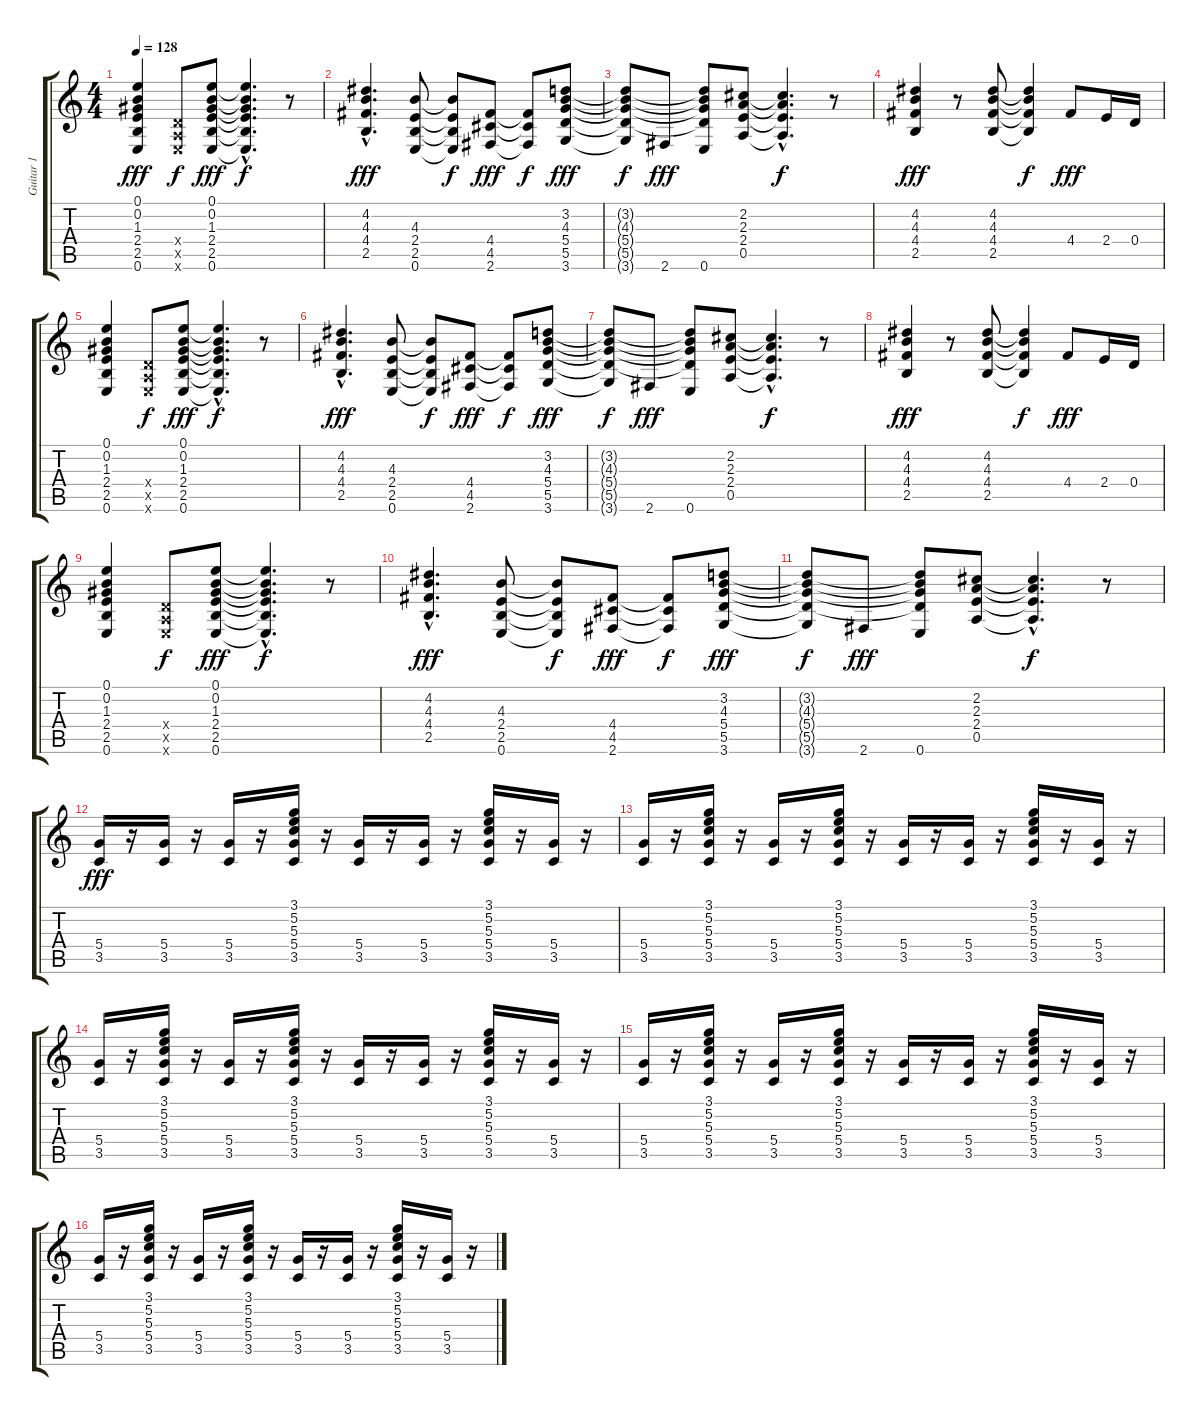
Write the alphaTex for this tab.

\track ("Guitar 1" "Guitar 1") {instrument distortionguitar}
\staff {score tabs}
\tuning (E4 B3 G3 D3 A2 E2) {hide}
\ts (4 4)
\tempo 128
\clef g2
\ks c
(0.1 0.2 1.3 2.4 2.5 0.6).4{dy fff} (0.4{x} 0.5{x} 0.6{x}).8{dy f} (0.1 0.2 1.3 2.4 2.5 0.6).8{dy fff} (0.1{hac t} 0.2{hac t} 1.3{hac t} 2.4{hac t} 2.5{hac t} 0.6{hac t}).4{d dy f} r.8 |
(4.2{hac} 4.3{hac} 4.4{hac} 2.5{hac}).4{d dy fff} (4.3 2.4 2.5 0.6).8 (4.3{t} 2.4{t} 2.5{t} 0.6{t}).8{dy f} (4.4 4.5 2.6).8{dy fff} (4.4{t} 4.5{t} 2.6{t}).8{dy f} (3.2 4.3 5.4 5.5 3.6).8{dy fff} |
(3.2{t} 4.3{t} 5.4{t} 5.5{t} 3.6{t}).8{dy f} 2.6.8{dy fff} (3.2{t} 4.3{t} 5.4{t} 5.5{t} 0.6).8 (2.2 2.3 2.4 0.5).8 (2.2{hac t} 2.3{hac t} 2.4{hac t} 0.5{hac t}).4{d dy f} r.8 |
(4.2 4.3 4.4 2.5).4{dy fff} r.8 (4.2 4.3 4.4 2.5).8 (4.2{t} 4.3{t} 4.4{t} 2.5{t}).4{dy f} 4.4.8{dy fff} 2.4.16 0.4.16 |
(0.1 0.2 1.3 2.4 2.5 0.6).4 (0.4{x} 0.5{x} 0.6{x}).8{dy f} (0.1 0.2 1.3 2.4 2.5 0.6).8{dy fff} (0.1{hac t} 0.2{hac t} 1.3{hac t} 2.4{hac t} 2.5{hac t} 0.6{hac t}).4{d dy f} r.8 |
(4.2{hac} 4.3{hac} 4.4{hac} 2.5{hac}).4{d dy fff} (4.3 2.4 2.5 0.6).8 (4.3{t} 2.4{t} 2.5{t} 0.6{t}).8{dy f} (4.4 4.5 2.6).8{dy fff} (4.4{t} 4.5{t} 2.6{t}).8{dy f} (3.2 4.3 5.4 5.5 3.6).8{dy fff} |
(3.2{t} 4.3{t} 5.4{t} 5.5{t} 3.6{t}).8{dy f} 2.6.8{dy fff} (3.2{t} 4.3{t} 5.4{t} 5.5{t} 0.6).8 (2.2 2.3 2.4 0.5).8 (2.2{hac t} 2.3{hac t} 2.4{hac t} 0.5{hac t}).4{d dy f} r.8 |
(4.2 4.3 4.4 2.5).4{dy fff} r.8 (4.2 4.3 4.4 2.5).8 (4.2{t} 4.3{t} 4.4{t} 2.5{t}).4{dy f} 4.4.8{dy fff} 2.4.16 0.4.16 |
(0.1 0.2 1.3 2.4 2.5 0.6).4 (0.4{x} 0.5{x} 0.6{x}).8{dy f} (0.1 0.2 1.3 2.4 2.5 0.6).8{dy fff} (0.1{hac t} 0.2{hac t} 1.3{hac t} 2.4{hac t} 2.5{hac t} 0.6{hac t}).4{d dy f} r.8 |
(4.2{hac} 4.3{hac} 4.4{hac} 2.5{hac}).4{d dy fff} (4.3 2.4 2.5 0.6).8 (4.3{t} 2.4{t} 2.5{t} 0.6{t}).8{dy f} (4.4 4.5 2.6).8{dy fff} (4.4{t} 4.5{t} 2.6{t}).8{dy f} (3.2 4.3 5.4 5.5 3.6).8{dy fff} |
(3.2{t} 4.3{t} 5.4{t} 5.5{t} 3.6{t}).8{dy f} 2.6.8{dy fff} (3.2{t} 4.3{t} 5.4{t} 5.5{t} 0.6).8 (2.2 2.3 2.4 0.5).8 (2.2{hac t} 2.3{hac t} 2.4{hac t} 0.5{hac t}).4{d dy f} r.8 |
(5.4 3.5).16{dy fff volume 10} r.16 (5.4 3.5).16 r.16 (5.4 3.5).16 r.16 (3.1 5.2 5.3 5.4 3.5).16 r.16 (5.4 3.5).16 r.16 (5.4 3.5).16 r.16 (3.1 5.2 5.3 5.4 3.5).16 r.16 (5.4 3.5).16 r.16 |
(5.4 3.5).16 r.16 (3.1 5.2 5.3 5.4 3.5).16 r.16 (5.4 3.5).16 r.16 (3.1 5.2 5.3 5.4 3.5).16 r.16 (5.4 3.5).16 r.16 (5.4 3.5).16 r.16 (3.1 5.2 5.3 5.4 3.5).16 r.16 (5.4 3.5).16 r.16 |
(5.4 3.5).16 r.16 (3.1 5.2 5.3 5.4 3.5).16 r.16 (5.4 3.5).16 r.16 (3.1 5.2 5.3 5.4 3.5).16 r.16 (5.4 3.5).16 r.16 (5.4 3.5).16 r.16 (3.1 5.2 5.3 5.4 3.5).16 r.16 (5.4 3.5).16 r.16 |
(5.4 3.5).16 r.16 (3.1 5.2 5.3 5.4 3.5).16 r.16 (5.4 3.5).16 r.16 (3.1 5.2 5.3 5.4 3.5).16 r.16 (5.4 3.5).16 r.16 (5.4 3.5).16 r.16 (3.1 5.2 5.3 5.4 3.5).16 r.16 (5.4 3.5).16 r.16 |
(5.4 3.5).16 r.16 (3.1 5.2 5.3 5.4 3.5).16 r.16 (5.4 3.5).16 r.16 (3.1 5.2 5.3 5.4 3.5).16 r.16 (5.4 3.5).16 r.16 (5.4 3.5).16 r.16 (3.1 5.2 5.3 5.4 3.5).16 r.16 (5.4 3.5).16 r.16
